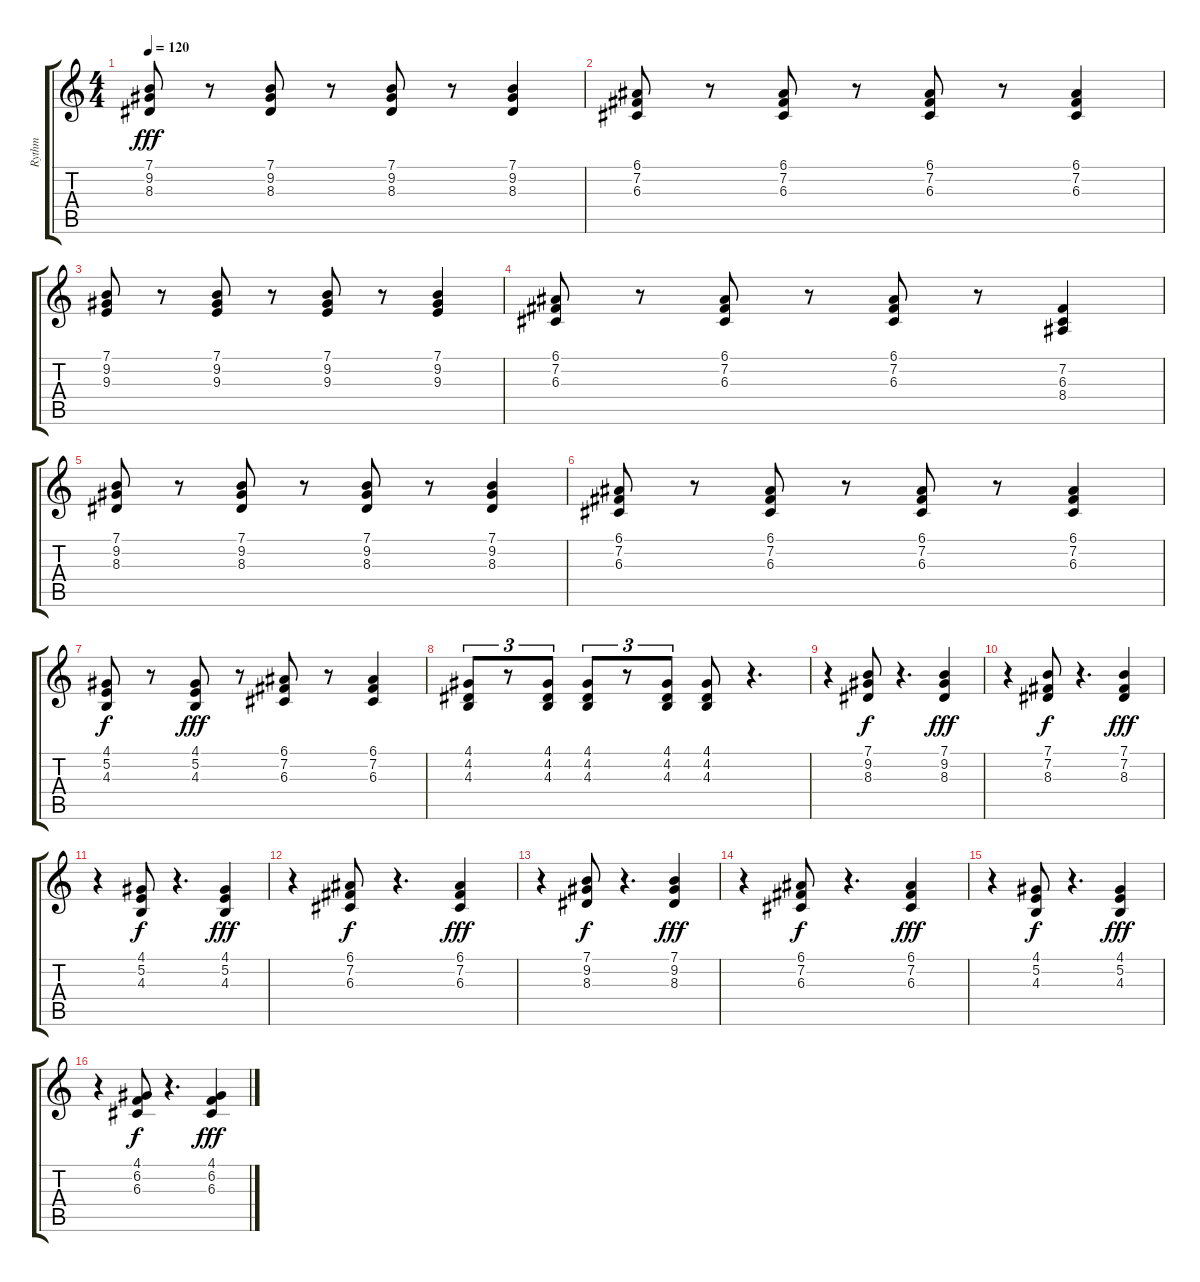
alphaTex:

\track ("Rythm" "Rythm") {instrument stringensemble1}
\staff {score tabs}
\tuning (E4 B3 G3 D3 A2 E2) {hide}
\ts (4 4)
\tempo 120
\clef g2
\ks c
(7.1 9.2 8.3).8{dy fff instrument stringensemble1} r.8 (7.1 9.2 8.3).8 r.8 (7.1 9.2 8.3).8 r.8 (7.1 9.2 8.3).4 |
(6.1 7.2 6.3).8 r.8 (6.1 7.2 6.3).8 r.8 (6.1 7.2 6.3).8 r.8 (6.1 7.2 6.3).4 |
(7.1 9.2 9.3).8 r.8 (7.1 9.2 9.3).8 r.8 (7.1 9.2 9.3).8 r.8 (7.1 9.2 9.3).4 |
(6.1 7.2 6.3).8 r.8 (6.1 7.2 6.3).8 r.8 (6.1 7.2 6.3).8 r.8 (7.2 6.3 8.4).4 |
(7.1 9.2 8.3).8 r.8 (7.1 9.2 8.3).8 r.8 (7.1 9.2 8.3).8 r.8 (7.1 9.2 8.3).4 |
(6.1 7.2 6.3).8 r.8 (6.1 7.2 6.3).8 r.8 (6.1 7.2 6.3).8 r.8 (6.1 7.2 6.3).4 |
(4.1 5.2 4.3).8{dy f} r.8 (4.1 5.2 4.3).8{dy fff} r.8 (6.1 7.2 6.3).8 r.8 (6.1 7.2 6.3).4 |
(4.1 4.2 4.3).8{tu (3 2)} r.8{tu (3 2)} (4.1 4.2 4.3).8{tu (3 2)} (4.1 4.2 4.3).8{tu (3 2)} r.8{tu (3 2)} (4.1 4.2 4.3).8{tu (3 2)} (4.1 4.2 4.3).8 r.4{d} |
r.4 (7.1 9.2 8.3).8{dy f} r.4{d} (7.1 9.2 8.3).4{dy fff} |
r.4 (7.1 7.2 8.3).8{dy f} r.4{d} (7.1 7.2 8.3).4{dy fff} |
r.4 (4.1 5.2 4.3).8{dy f} r.4{d} (4.1 5.2 4.3).4{dy fff} |
r.4 (6.1 7.2 6.3).8{dy f} r.4{d} (6.1 7.2 6.3).4{dy fff} |
r.4 (7.1 9.2 8.3).8{dy f} r.4{d} (7.1 9.2 8.3).4{dy fff} |
r.4 (6.1 7.2 6.3).8{dy f} r.4{d} (6.1 7.2 6.3).4{dy fff} |
r.4 (4.1 5.2 4.3).8{dy f} r.4{d} (4.1 5.2 4.3).4{dy fff} |
r.4 (4.1 6.2 6.3).8{dy f} r.4{d} (4.1 6.2 6.3).4{dy fff}
